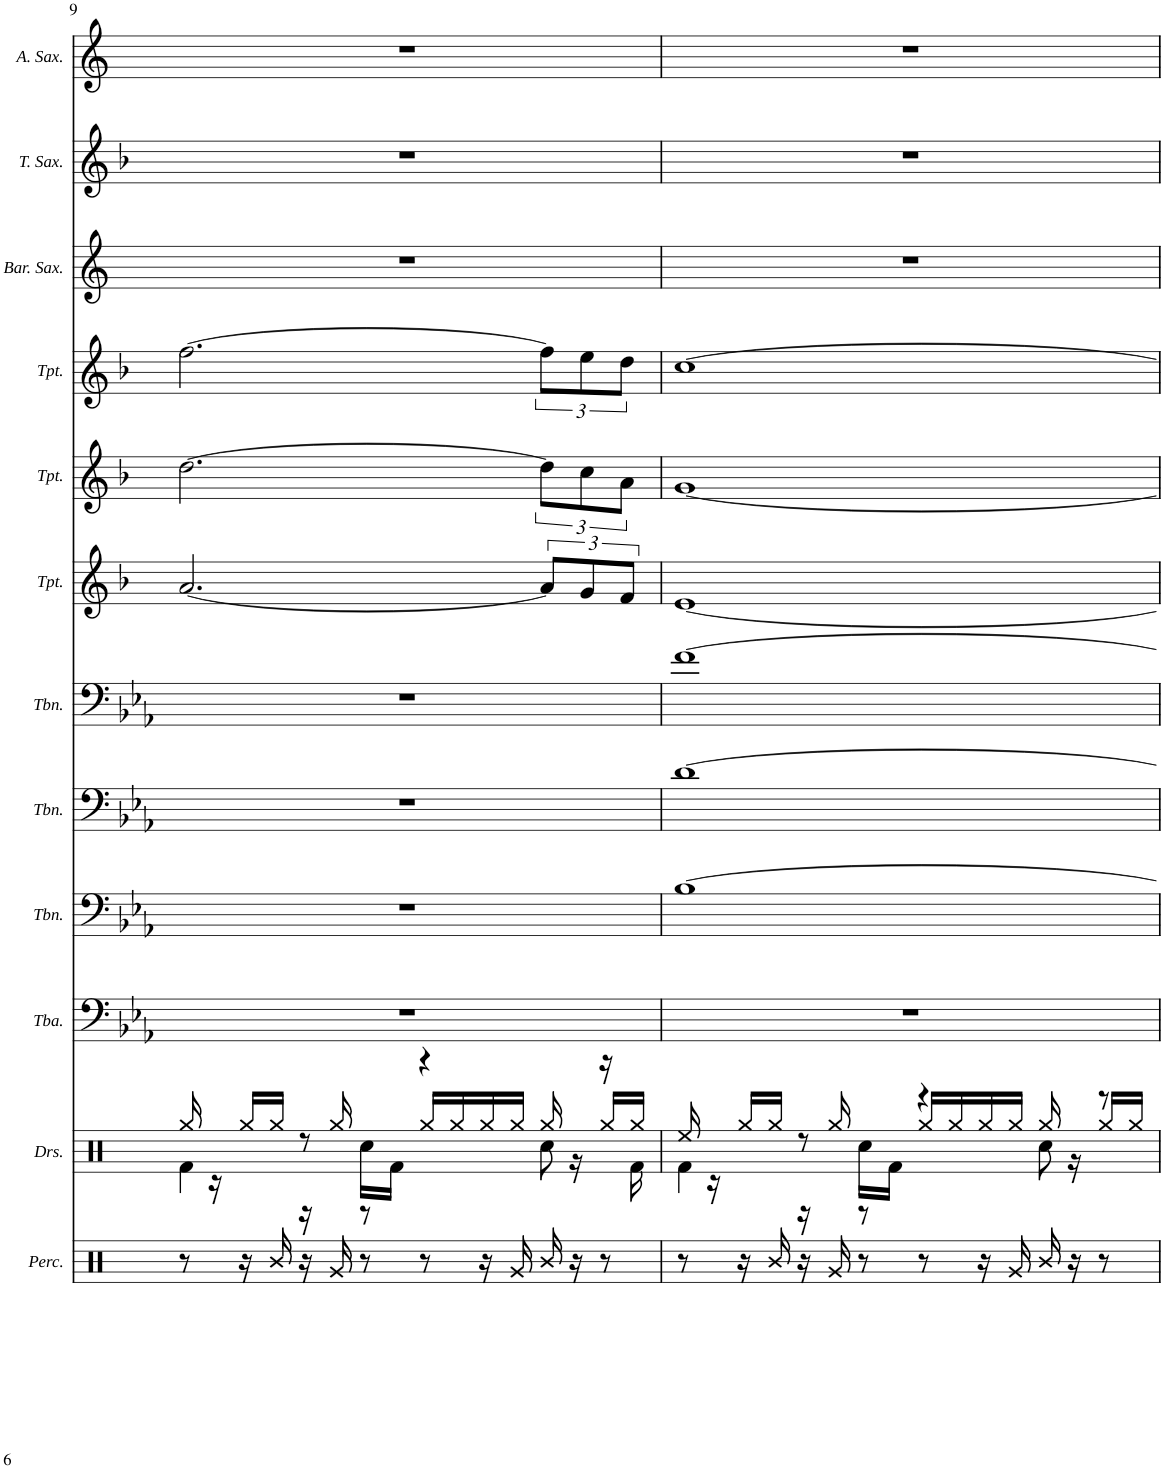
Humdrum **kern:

**kern	**kern	**kern	**kern	**kern	**kern	**kern	**kern	**kern	**kern	**kern	**kern
*part12	*part11	*part10	*part9	*part8	*part7	*part6	*part5	*part4	*part3	*part2	*part1
*staff12	*staff11	*staff10	*staff9	*staff8	*staff7	*staff6	*staff5	*staff4	*staff3	*staff2	*staff1
*I"Percussion	*I"Drumset	*I"Tuba	*I"Trombone	*I"Trombone	*I"Trombone	*I"Trumpet	*I"Trumpet	*I"Trumpet	*I"Baritone Saxophone	*I"Tenor Saxophone	*I"Alto Saxophone
*I'Perc.	*I'Drs.	*I'Tba.	*I'Tbn.	*I'Tbn.	*I'Tbn.	*I'Tpt.	*I'Tpt.	*I'Tpt.	*I'Bar. Sax.	*I'T. Sax.	*I'A. Sax.
!!LO:PB:g=z
*clefX	*clefX	*clefF4	*clefF4	*clefF4	*clefF4	*clefG2	*clefG2	*clefG2	*clefG2	*clefG2	*clefG2
*	*	*	*	*	*	*Trd1c2	*Trd1c2	*Trd1c2	*Trd12c21	*Trd8c14	*Trd5c9
*k[]	*k[]	*k[b-e-a-]	*k[b-e-a-]	*k[b-e-a-]	*k[b-e-a-]	*k[b-]	*k[b-]	*k[b-]	*k[]	*k[b-]	*k[]
*M4/4	*M4/4	*M4/4	*M4/4	*M4/4	*M4/4	*M4/4	*M4/4	*M4/4	*M4/4	*M4/4	*M4/4
=9	=9	=9	=9	=9	=9	=9	=9	=9	=9	=9	=9
*	*^	*	*	*	*	*	*	*	*	*	*
8r	4Rf\	16Rgg/	1r	1r	1r	1r	[2.a/	[2.dd\	[2.ff\	1r	1r	1r
.	.	16r	.	.	.	.	.	.	.	.	.	.
16r	.	16Rgg/LL	.	.	.	.	.	.	.	.	.	.
16R/	.	16Rgg/JJ	.	.	.	.	.	.	.	.	.	.
16r	8r	16r	.	.	.	.	.	.	.	.	.	.
16Rg/	.	16Rgg/	.	.	.	.	.	.	.	.	.	.
8r	16Rcc\LL	8r	.	.	.	.	.	.	.	.	.	.
.	16Rf\JJ	.	.	.	.	.	.	.	.	.	.	.
8r	4r	16Rgg/LL	.	.	.	.	.	.	.	.	.	.
.	.	16Rgg/	.	.	.	.	.	.	.	.	.	.
16r	.	16Rgg/	.	.	.	.	.	.	.	.	.	.
16Rg/	.	16Rgg/JJ	.	.	.	.	.	.	.	.	.	.
16R/	8Rcc\	16Rgg/	.	.	.	.	12a/L]	12dd\L]	12ff\L]	.	.	.
16r	.	16r	.	.	.	.	.	.	.	.	.	.
.	.	.	.	.	.	.	12g/	12cc\	12ee\	.	.	.
8r	16r	16Rgg/LL	.	.	.	.	.	.	.	.	.	.
.	.	.	.	.	.	.	12f/J	12a\J	12dd\J	.	.	.
.	16Rf\	16Rgg/JJ	.	.	.	.	.	.	.	.	.	.
=10	=10	=10	=10	=10	=10	=10	=10	=10	=10	=10	=10	=10
8r	4Rf\	16Ree/	1r	[1B-	[1d	[1f	[1e	[1g	[1cc	1r	1r	1r
.	.	16r	.	.	.	.	.	.	.	.	.	.
16r	.	16Rgg/LL	.	.	.	.	.	.	.	.	.	.
16R/	.	16Rgg/JJ	.	.	.	.	.	.	.	.	.	.
16r	8r	16r	.	.	.	.	.	.	.	.	.	.
16Rg/	.	16Rgg/	.	.	.	.	.	.	.	.	.	.
8r	16Rcc\LL	8r	.	.	.	.	.	.	.	.	.	.
.	16Rf\JJ	.	.	.	.	.	.	.	.	.	.	.
8r	4r	16Rgg/LL	.	.	.	.	.	.	.	.	.	.
.	.	16Rgg/	.	.	.	.	.	.	.	.	.	.
16r	.	16Rgg/	.	.	.	.	.	.	.	.	.	.
16Rg/	.	16Rgg/JJ	.	.	.	.	.	.	.	.	.	.
16R/	8Rcc\	16Rgg/	.	.	.	.	.	.	.	.	.	.
16r	.	16r	.	.	.	.	.	.	.	.	.	.
8r	8r	16Rgg/LL	.	.	.	.	.	.	.	.	.	.
.	.	16Rgg/JJ	.	.	.	.	.	.	.	.	.	.
*	*v	*v	*	*	*	*	*	*	*	*	*	*
=	=	=	=	=	=	=	=	=	=	=	=
*-	*-	*-	*-	*-	*-	*-	*-	*-	*-	*-	*-
